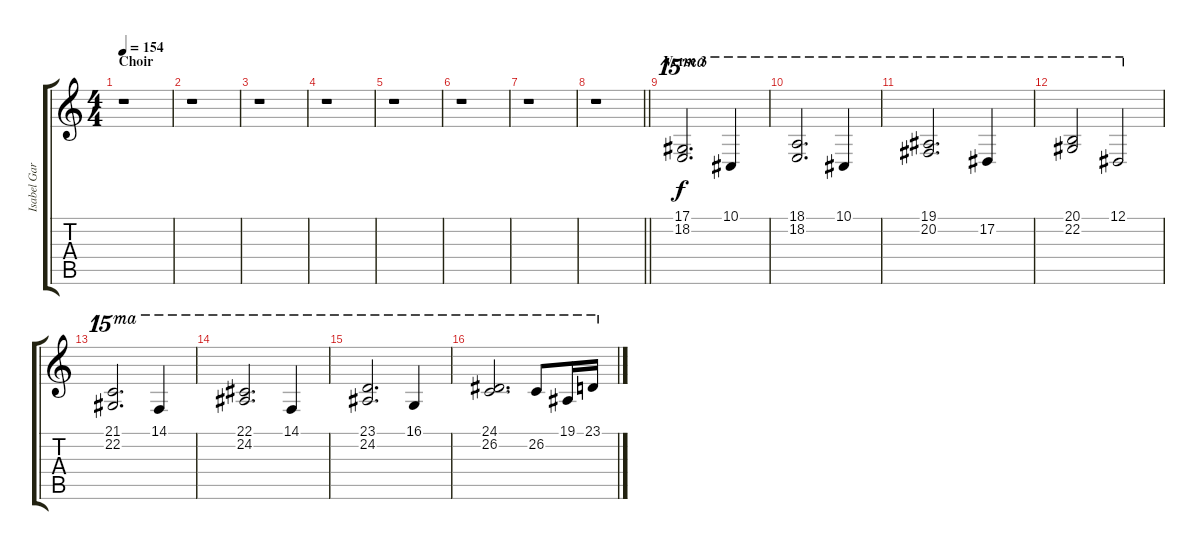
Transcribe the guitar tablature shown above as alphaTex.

\track ("Isabel García - Keyboard" "Isabel Gar") {instrument stringensemble1}
\staff {score tabs}
\tuning (Eb4 Bb3 Gb3 Db3 Ab2 Eb2) {hide}
\ts (4 4)
\section ("" "Choir")
\tempo 154
\clef g2
\ks c
r.1{dy f} |
r.1 |
r.1 |
r.1 |
r.1 |
r.1 |
r.1 |
\barLineRight lightlight
r.1 |
\section ("" "Verse 3")
(17.1 18.2).2{d ot 15ma} 10.1.4{ot 15ma} |
(18.1 18.2).2{d ot 15ma} 10.1.4{ot 15ma} |
(19.1 20.2).2{d ot 15ma} 17.2.4{ot 15ma} |
(20.1 22.2).2{ot 15ma} 12.1.2{ot 15ma} |
(21.1 22.2).2{d ot 15ma} 14.1.4{ot 15ma} |
(22.1 24.2).2{d ot 15ma} 14.1.4{ot 15ma} |
(23.1 24.2).2{d ot 15ma} 16.1.4{ot 15ma} |
(24.1 26.2).2{d ot 15ma} 26.2.8{ot 15ma} 19.1.16{ot 15ma instrument stringensemble1} 23.1.16{ot 15ma}
